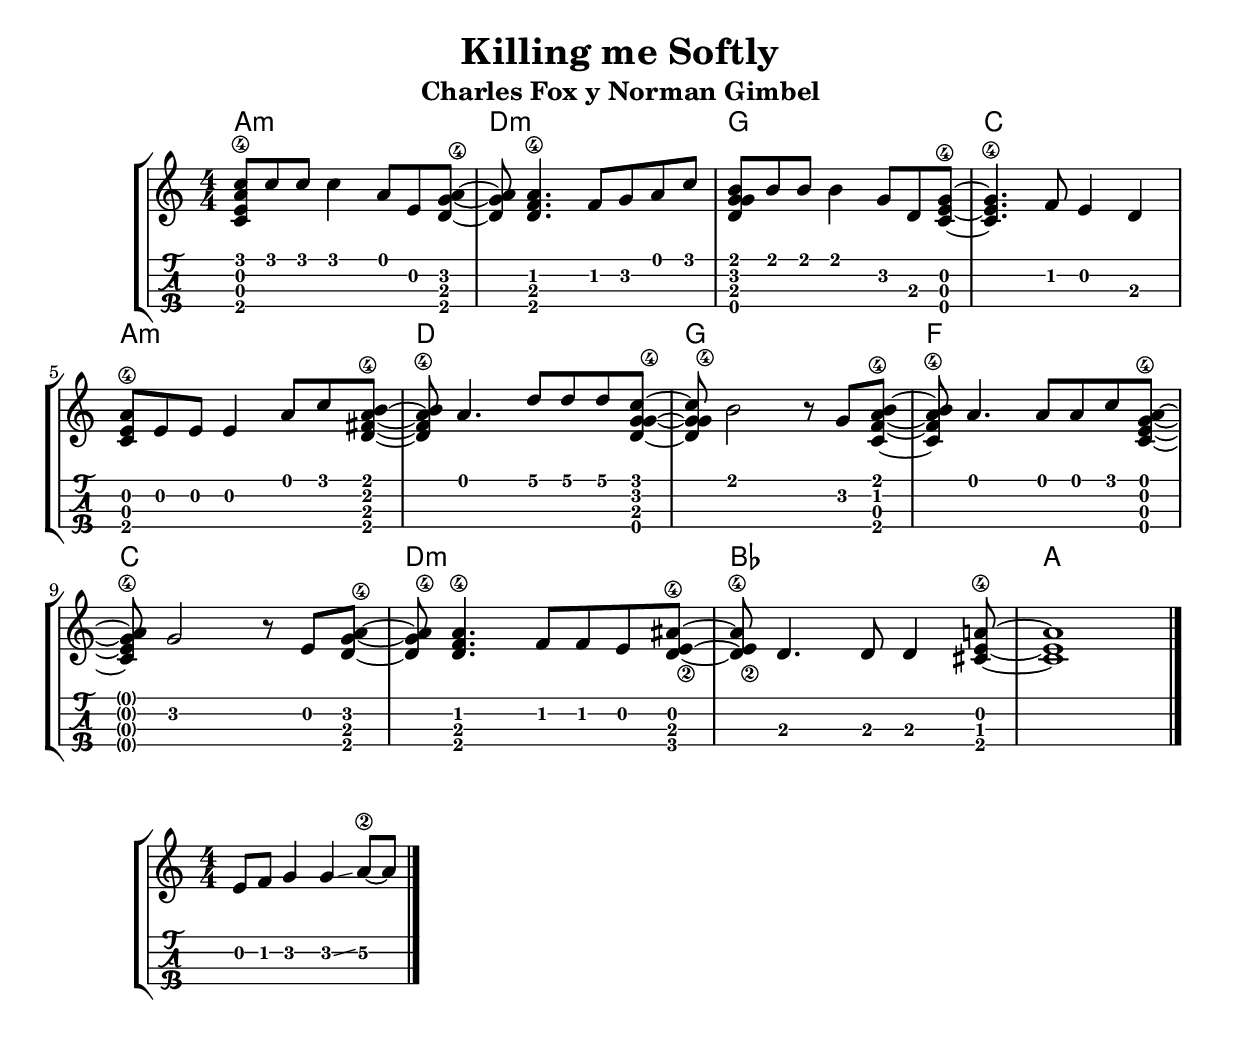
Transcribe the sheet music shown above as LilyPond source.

\header {
  title = "Killing me Softly"
  subtitle = "Charles Fox y Norman Gimbel"
  subsubtile = "a"
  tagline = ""  % removed
}

\layout{
	\context {
		\TabStaff
		stringTunings = #ukulele-tuning
	}
}

%--- Introducción de las notas ---%
uno = \relative c' {
\key c \major
\numericTimeSignature
\time 4/4
	<c e a\4 c>8 c' c c4 a8 e <d g a\4>~ |         % Am
	<d g a> <d f a\4>4. f8 g a c |                 % Dm
	<d, g g b> b' b b4 g8 d <c e g\4>~ |           % G
	<c e g\4>4. f8 e4 d4 |                         % C
	\break
  	<c e a\4>8 e e e4 a8 c <d, fis a\4 b>~ |       % Am
	<d fis a\4 b> a'4. d8 d d <c g d g\4>~ |      % D
	<c g d g\4> b2 r8 g <c, f a\4 b>~ |           % G
	<c f a\4 b> a'4. a8 a c <c, e g\4 a>~ |        % F
	\break
  	<c e g\4 a> g'2 r8 e8 <d g a\4>~ |             % C
	<d g a\4> <d f a\4>4. f8 f e8 <d e\2 ais\4>~ | % Dm
  	<d e\2 ais\4> d4. d8 d4 <cis e a\4>8~ |        % Bb
	<cis e a>1 |                                   % A
	\bar "|." 
}

acordes = \chordmode {
	a1:m d:m g c a:m d g f c d:m bes a
 }


% Estrofa
dos = \relative c' {
\key c \major
\numericTimeSignature
\time 4/4
	e8 f g4 g4\glissando a8\2~a
	\bar "|." 
}

acordesdos = \chordmode {
	% a1:m d:m g c a:m d g f c d:m bes a
 }

%--- Partitura ---%
\score {
	\new StaffGroup	
	<<
	    \new ChordNames \acordes
		\new Staff \uno
		\new TabStaff \uno
	>>
}

\score {
	\new StaffGroup	
	<<
	    \new ChordNames \acordesdos
		\new Staff \dos
		\new TabStaff \dos
	>>
}